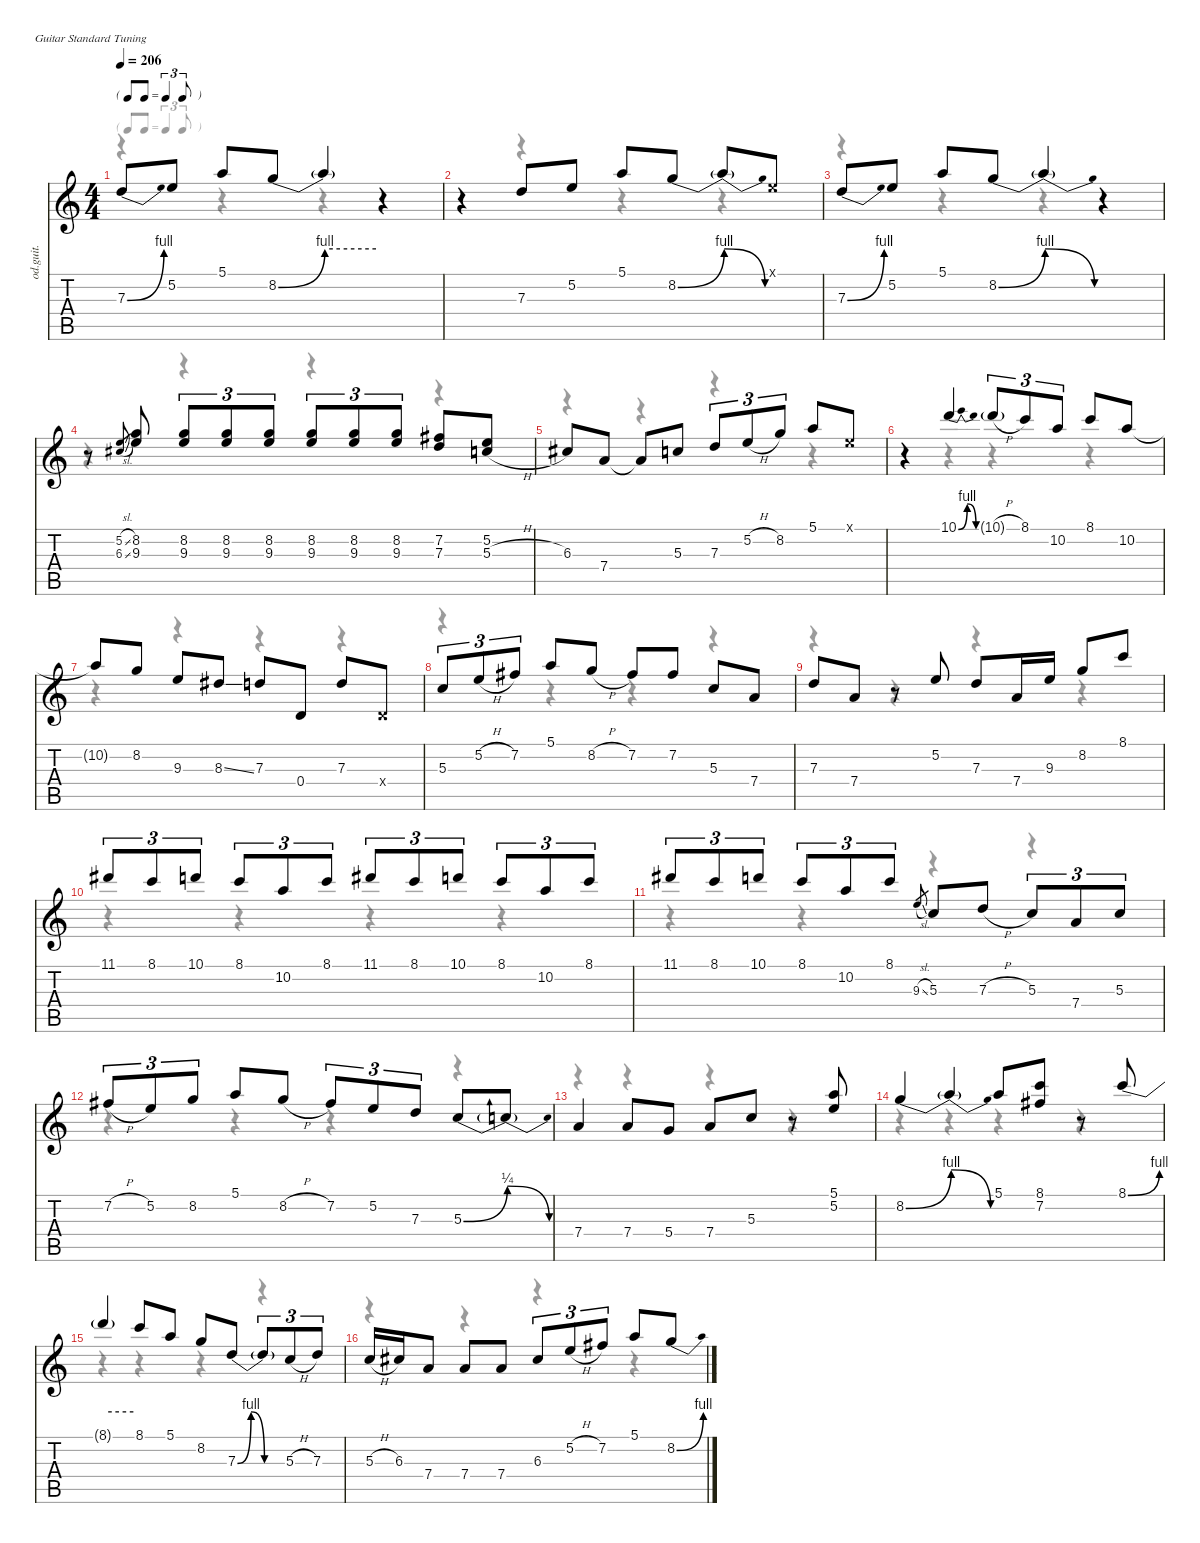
\defaultSystemsLayout 4
\hideDynamics
\bracketExtendMode nobrackets
\otherSystemsTrackNameOrientation horizontal
\track ("Guitar" "od.guit.") {instrument overdrivenguitar}
\staff {score tabs}
\tuning (E4 B3 G3 D3 A2 E2)
\voice
\ts (4 4)
\tf triplet8th
\tempo 206
\clef g2
\ks c
7.3{be (bend 0 0 30 4)}.8{dy f beam Up} 5.2.8{beam Up} 5.1.8{beam Up} 8.2{be (bend 0 0 60 4)}.8{beam Up} 8.2{be (hold 0 4 60 4) t}.4{beam Up} r.4{beam Up} |
r.4{beam Up} 7.3.8{beam Up} 5.2.8{beam Up} 5.1.8{beam Up} 8.2{be (bend 0 0 60 4)}.8{beam Up} 8.2{be (release 0 4 60 0) t}.8{beam Up} 0.1{x}.8{beam Up} |
7.3{be (bend 0 0 30 4)}.8{beam Up} 5.2.8{beam Up} 5.1.8{beam Up} 8.2{be (bend 0 0 60 4)}.8{beam Up} 8.2{be (release 0 4 60 0) t}.4{beam Up} r.4{beam Up} |
r.8{beam Up} (5.2{sl} 6.3{sl acc #}).8{gr dy mp beam Up} (8.2 9.3).8{dy f beam Up} (8.2 9.3).8{tu (3 2) beam Up} (8.2 9.3).8{tu (3 2) beam Up} (8.2 9.3).8{tu (3 2) beam Up} (8.2 9.3).8{tu (3 2) beam Up} (8.2 9.3).8{tu (3 2) beam Up} (8.2 9.3).8{tu (3 2) beam Up} (7.2{acc #} 7.3).8{beam Up} (5.2 5.3{h}).8{beam Up} |
6.3{acc #}.8{beam Up} 7.4.8{beam Up} 7.4{t}.8{beam Up} 5.3.8{beam Up} 7.3.8{tu (3 2) beam Up} 5.2{h}.8{tu (3 2) beam Up} 8.2.8{tu (3 2) beam Up} 5.1.8{beam Up} 0.1{x}.8{beam Up} |
r.4{beam Up} 10.1{be (bendrelease 0 0 15 4 30 4 60 0)}.4{beam Up} 10.1{h g}.8{tu (3 2) beam Up} 8.1.8{tu (3 2) beam Up} 10.2.8{tu (3 2) beam Up} 8.1.8{beam Up} 10.2.8{beam Up} |
10.2{t}.8{beam Up} 8.2.8{beam Up} 9.3.8{beam Up} 8.3{ss acc #}.8{beam Up} 7.3.8{beam Up} 0.4.8{beam Up} 7.3.8{beam Up} 0.4{x}.8{beam Up} |
5.3.8{tu (3 2) beam Up} 5.2{h}.8{tu (3 2) beam Up} 7.2{acc #}.8{tu (3 2) beam Up} 5.1.8{beam Up} 8.2{h}.8{beam Up} 7.2{acc #}.8{beam Up} 7.2{acc #}.8{beam Up} 5.3.8{beam Up} 7.4.8{beam Up} |
7.3.8{beam Up} 7.4.8{beam Up} r.8{beam Up} 5.2.8{beam Up} 7.3.8{beam Up} 7.4.16{beam Up} 9.3.16{beam Up} 8.2.8{beam Up} 8.1.8{beam Up} |
11.1{acc #}.8{tu (3 2) beam Up} 8.1.8{tu (3 2) beam Up} 10.1.8{tu (3 2) beam Up} 8.1.8{tu (3 2) beam Up} 10.2.8{tu (3 2) beam Up} 8.1.8{tu (3 2) beam Up} 11.1{acc #}.8{tu (3 2) beam Up} 8.1.8{tu (3 2) beam Up} 10.1.8{tu (3 2) beam Up} 8.1.8{tu (3 2) beam Up} 10.2.8{tu (3 2) beam Up} 8.1.8{tu (3 2) beam Up} |
11.1{acc #}.8{tu (3 2) beam Up} 8.1.8{tu (3 2) beam Up} 10.1.8{tu (3 2) beam Up} 8.1.8{tu (3 2) beam Up} 10.2.8{tu (3 2) beam Up} 8.1.8{tu (3 2) beam Up} 9.3{sl}.8{gr dy mp beam Up} 5.3.8{dy f beam Up} 7.3{h}.8{beam Up} 5.3.8{tu (3 2) beam Up} 7.4.8{tu (3 2) beam Up} 5.3.8{tu (3 2) beam Up} |
7.2{h acc #}.8{tu (3 2) beam Up} 5.2.8{tu (3 2) beam Up} 8.2.8{tu (3 2) beam Up} 5.1.8{beam Up} 8.2{h}.8{beam Up} 7.2{acc #}.8{tu (3 2) beam Up} 5.2.8{tu (3 2) beam Up} 7.3.8{tu (3 2) beam Up} 5.3{be (bend 0 0 60 1)}.8{beam Up} 5.3{be (release 0 1 60 0) t}.8{beam Up} |
7.4.4{beam Up} 7.4.8{beam Up} 5.4.8{beam Up} 7.4.8{beam Up} 5.3.8{beam Up} r.8{beam Up} (5.1 5.2).8{beam Up} |
8.2{be (bend 0 0 60 4)}.4{beam Up} 8.2{be (release 0 4 60 0) t}.4{beam Up} 5.1.8{beam Up} (8.1 7.2{acc #}).8{beam Up} r.8{beam Up} 8.1{be (bend 0 0 60 4)}.8{beam Up} |
8.1{be (hold 0 4 60 4) t}.4{beam Up} 8.1.8{beam Up} 5.1.8{beam Up} 8.2.8{beam Up} 7.3{be (bendrelease 0 0 30 4 30 4 60 0)}.8{beam Up} 7.3{be (hold 0 0 60 0) t}.8{tu (3 2) beam Up} 5.3{h}.8{tu (3 2) beam Up} 7.3.8{tu (3 2) beam Up} |
5.3{h}.16{beam Up} 6.3{acc #}.16{beam Up} 7.4.8{beam Up} 7.4.8{beam Up} 7.4.8{beam Up} 6.3{acc #}.8{tu (3 2) beam Up} 5.2{h}.8{tu (3 2) beam Up} 7.2{acc #}.8{tu (3 2) beam Up} 5.1.8{beam Up} 8.2{be (bend 0 0 60 4)}.8{beam Up}
\voice
\clef g2
\ottava regular
\simile none
\ks c
r.4{dy mf beam Down} r.4{beam Down} r.4{beam Down} r.4{beam Down} |
r.4{beam Down} r.4{beam Down} r.4{beam Down} r.4{beam Down} |
r.4{beam Down} r.4{beam Down} r.4{beam Down} r.4{beam Down} |
r.4{beam Down} r.4{beam Down} r.4{beam Down} r.4{beam Down} |
r.4{beam Down} r.4{beam Down} r.4{beam Down} r.4{beam Down} |
r.4{beam Down} r.4{beam Down} r.4{beam Down} r.4{beam Down} |
r.4{beam Down} r.4{beam Down} r.4{beam Down} r.4{beam Down} |
r.4{beam Down} r.4{beam Down} r.4{beam Down} r.4{beam Down} |
r.4{beam Down} r.4{beam Down} r.4{beam Down} r.4{beam Down} |
r.4{beam Down} r.4{beam Down} r.4{beam Down} r.4{beam Down} |
r.4{beam Down} r.4{beam Down} r.4{beam Down} r.4{beam Down} |
r.4{beam Down} r.4{beam Down} r.4{beam Down} r.4{beam Down} |
r.4{beam Down} r.4{beam Down} r.4{beam Down} r.4{beam Down} |
r.4{beam Down} r.4{beam Down} r.4{beam Down} r.4{beam Down} |
r.4{beam Down} r.4{beam Down} r.4{beam Down} r.4{beam Down} |
r.4{beam Down} r.4{beam Down} r.4{beam Down} r.4{beam Down}
